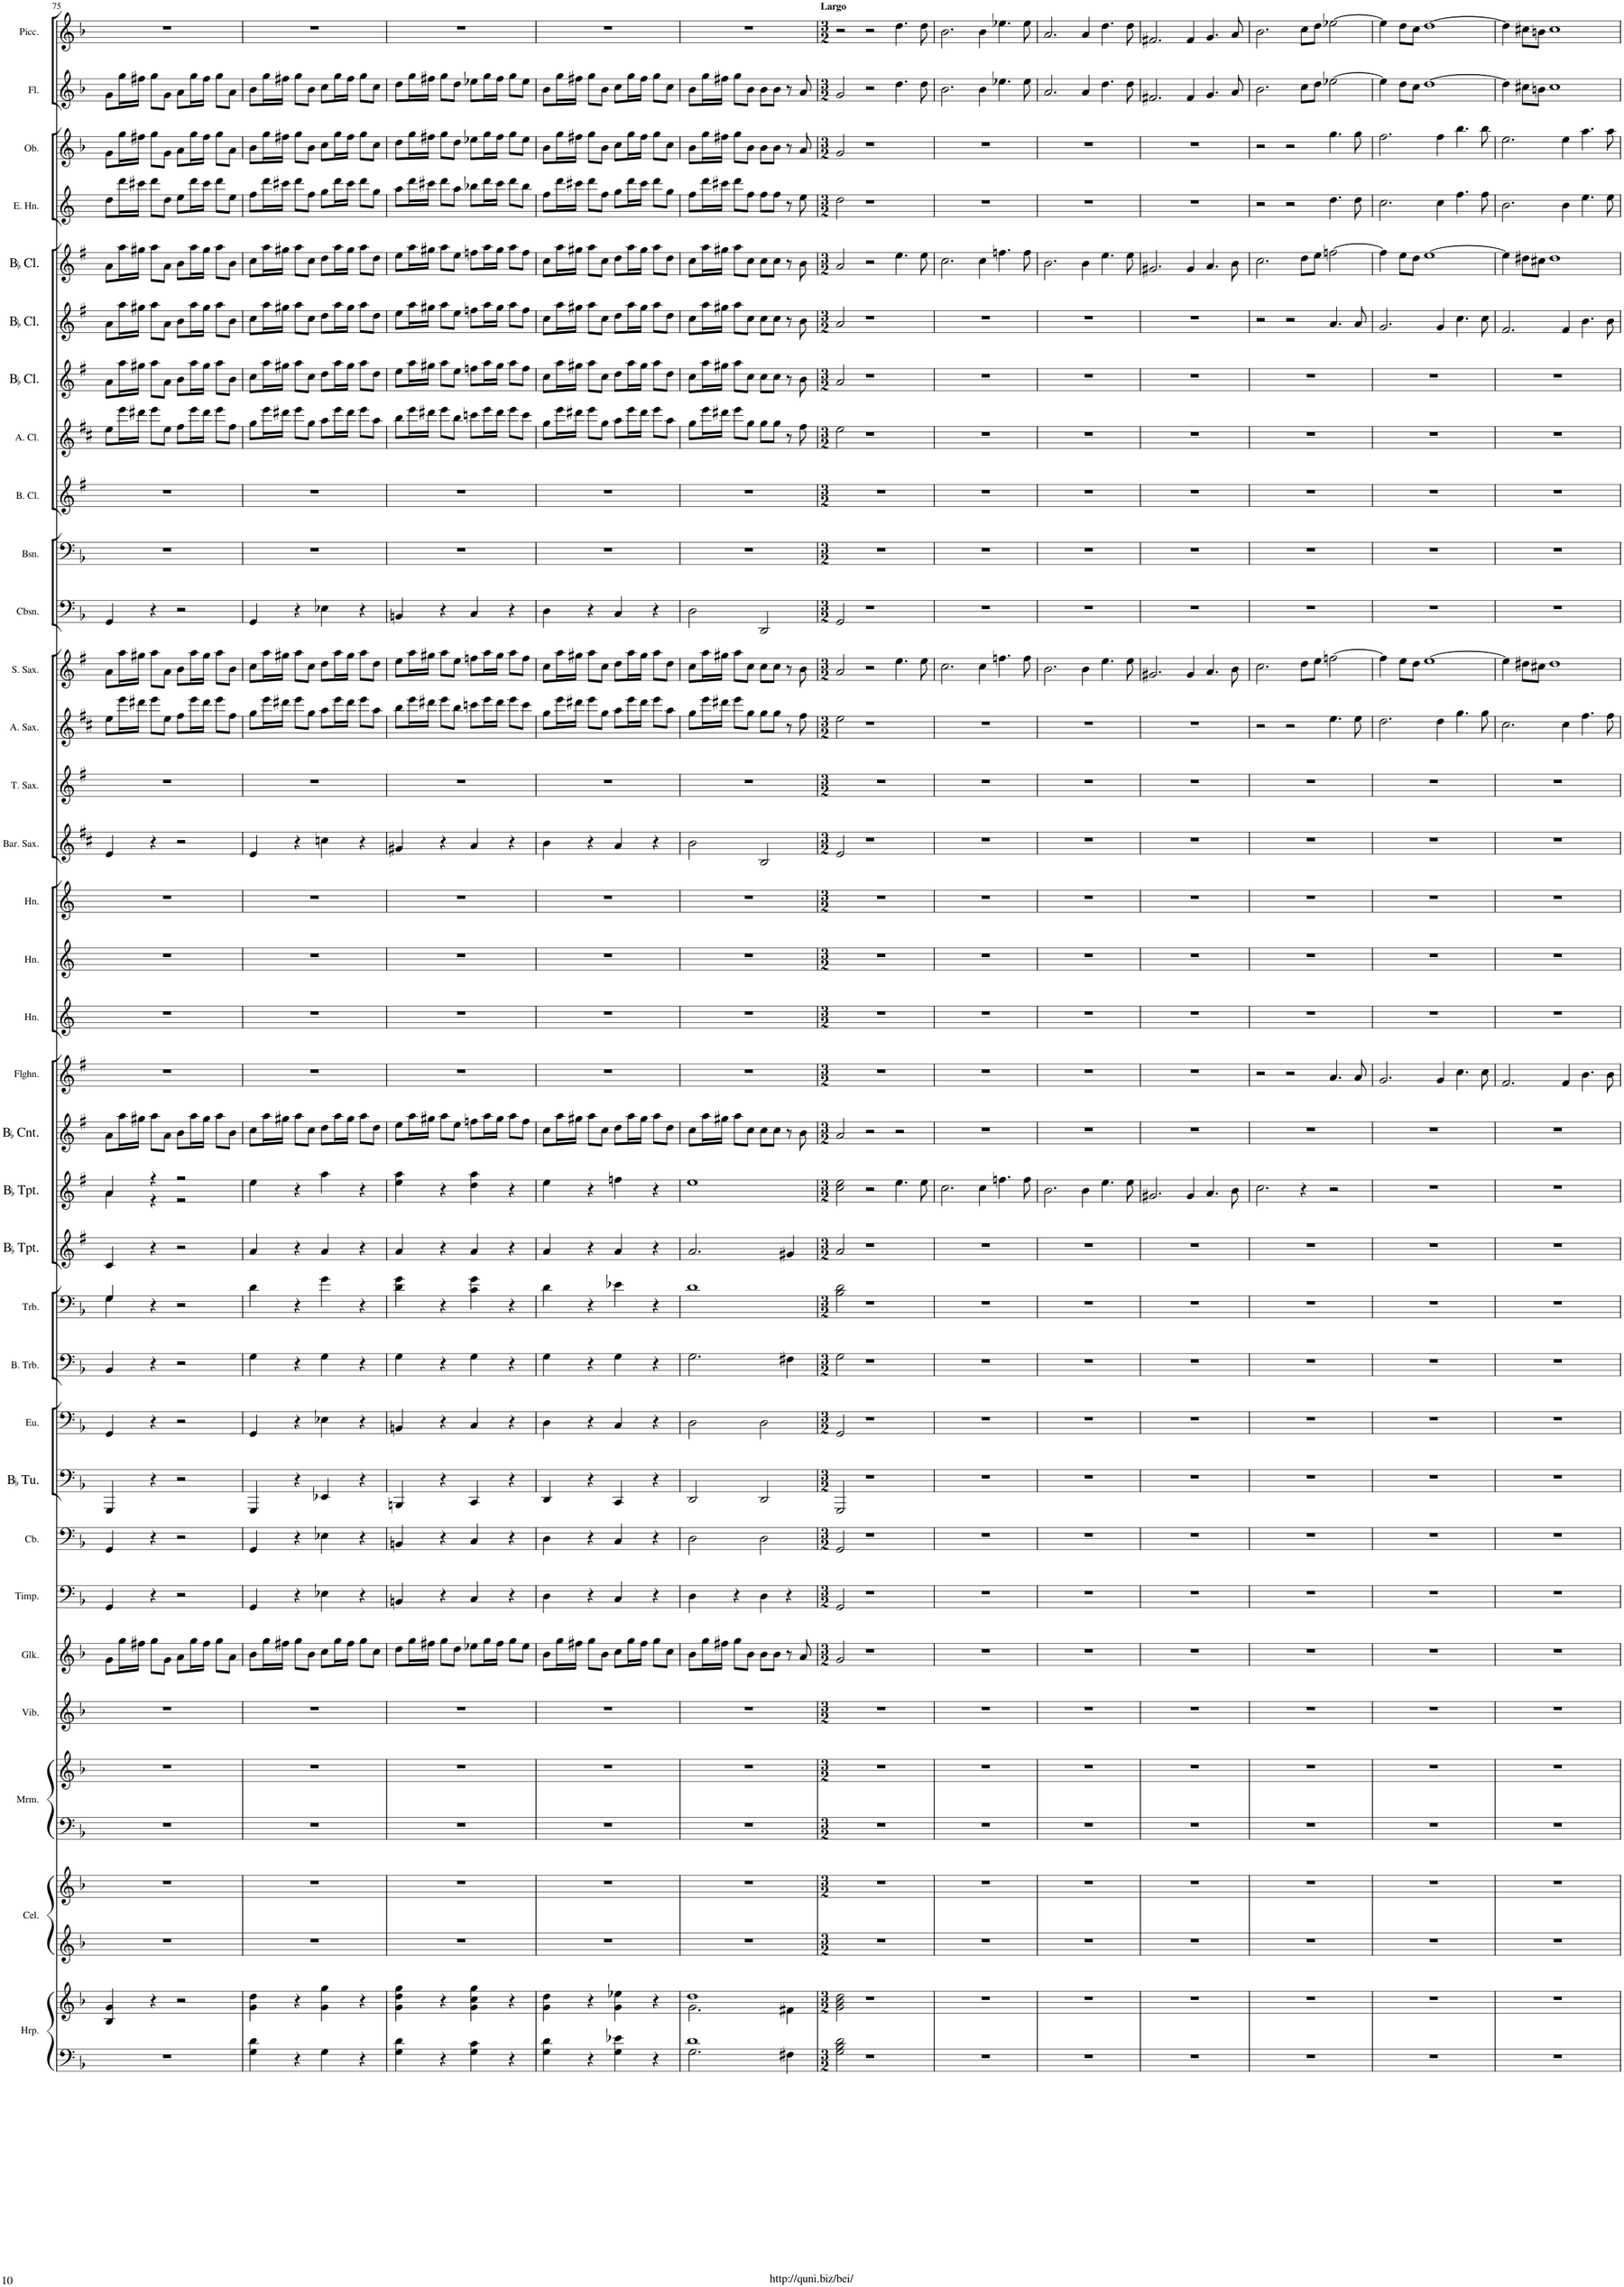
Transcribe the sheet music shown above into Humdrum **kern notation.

**kern	**kern	**kern	**kern	**kern	**kern	**kern	**kern	**kern	**kern	**kern	**kern	**kern	**kern	**kern	**kern	**kern	**kern	**kern	**kern	**kern	**kern	**kern	**kern	**kern	**kern	**kern	**kern	**kern	**kern	**kern	**kern	**kern	**kern	**kern	**kern
*part33	*part33	*part32	*part32	*part31	*part31	*part30	*part29	*part28	*part27	*part26	*part25	*part24	*part23	*part22	*part21	*part20	*part19	*part18	*part17	*part16	*part15	*part14	*part13	*part12	*part11	*part10	*part9	*part8	*part7	*part6	*part5	*part4	*part3	*part2	*part1
*staff36	*staff35	*staff34	*staff33	*staff32	*staff31	*staff30	*staff29	*staff28	*staff27	*staff26	*staff25	*staff24	*staff23	*staff22	*staff21	*staff20	*staff19	*staff18	*staff17	*staff16	*staff15	*staff14	*staff13	*staff12	*staff11	*staff10	*staff9	*staff8	*staff7	*staff6	*staff5	*staff4	*staff3	*staff2	*staff1
*I"Harp	*	*I"Celesta	*	*I"Marimba	*	*I"Vibraphone	*I"Glockenspiel	*I"Timpani	*I"Double Bass	*I"BaccidentalFlat Tuba	*I"Euphonium	*I"Bass Trombone	*I"Trombone	*I"BaccidentalFlat Trumpet	*I"BaccidentalFlat Trumpet	*I"BaccidentalFlat Cornet	*I"Flugelhorn	*I"Horn	*I"Horn	*I"Horn	*I"Baritone Saxophone	*I"Tenor Saxophone	*I"Alto Saxophone	*I"Soprano Saxophone	*I"Contrabassoon	*I"Bassoon	*I"Bass Clarinet	*I"Alto Clarinet	*I"BaccidentalFlat Clarinet	*I"BaccidentalFlat Clarinet	*I"BaccidentalFlat Clarinet	*I"English Horn	*I"Oboe	*I"Flute	*I"Piccolo
*I'Hrp.	*	*I'Cel.	*	*I'Mrm.	*	*I'Vib.	*I'Glk.	*I'Timp.	*	*I'BaccidentalFlat Tu.	*I'Eu.	*I'B. Trb.	*I'Trb.	*I'BaccidentalFlat Tpt.	*I'BaccidentalFlat Tpt.	*I'BaccidentalFlat Cnt.	*I'Flghn.	*I'Hn.	*I'Hn.	*I'Hn.	*I'Bar. Sax.	*I'T. Sax.	*I'A. Sax.	*I'S. Sax.	*I'Cbsn.	*I'Bsn.	*I'B. Cl.	*I'A. Cl.	*I'BaccidentalFlat Cl.	*I'BaccidentalFlat Cl.	*I'BaccidentalFlat Cl.	*I'E. Hn.	*I'Ob.	*I'Fl.	*I'Picc.
!!LO:PB:g=z
*clefF4	*clefG2	*clefG2	*clefG2	*clefF4	*clefG2	*clefG2	*clefG2	*clefF4	*clefF4	*clefF4	*clefF4	*clefF4	*clefF4	*clefG2	*clefG2	*clefG2	*clefG2	*clefG2	*clefG2	*clefG2	*clefG2	*clefG2	*clefG2	*clefG2	*clefF4	*clefF4	*clefG2	*clefG2	*clefG2	*clefG2	*clefG2	*clefG2	*clefG2	*clefG2	*clefG2
*	*	*Trd-7c-12	*Trd-7c-12	*	*	*	*Trd-14c-24	*	*Trd7c12	*	*	*	*	*Trd1c2	*Trd1c2	*Trd1c2	*Trd1c2	*Trd4c7	*Trd4c7	*Trd4c7	*Trd12c21	*Trd8c14	*Trd5c9	*Trd1c2	*Trd7c12	*	*Trd8c14	*Trd5c9	*Trd1c2	*Trd1c2	*Trd1c2	*Trd4c7	*	*	*Trd-7c-12
*k[b-]	*k[b-]	*k[b-]	*k[b-]	*k[b-]	*k[b-]	*k[b-]	*k[b-]	*k[b-]	*k[b-]	*k[b-]	*k[b-]	*k[b-]	*k[b-]	*k[f#]	*k[f#]	*k[f#]	*k[f#]	*k[]	*k[]	*k[]	*k[f#c#]	*k[f#]	*k[f#c#]	*k[f#]	*k[b-]	*k[b-]	*k[f#]	*k[f#c#]	*k[f#]	*k[f#]	*k[f#]	*k[]	*k[b-]	*k[b-]	*k[b-]
*M4/4	*M4/4	*M4/4	*M4/4	*M4/4	*M4/4	*M4/4	*M4/4	*M4/4	*M4/4	*M4/4	*M4/4	*M4/4	*M4/4	*M4/4	*M4/4	*M4/4	*M4/4	*M4/4	*M4/4	*M4/4	*M4/4	*M4/4	*M4/4	*M4/4	*M4/4	*M4/4	*M4/4	*M4/4	*M4/4	*M4/4	*M4/4	*M4/4	*M4/4	*M4/4	*M4/4
=75	=75	=75	=75	=75	=75	=75	=75	=75	=75	=75	=75	=75	=75	=75	=75	=75	=75	=75	=75	=75	=75	=75	=75	=75	=75	=75	=75	=75	=75	=75	=75	=75	=75	=75	=75
*	*	*	*	*	*	*	*	*	*	*	*	*	*^	*	*^	*	*	*	*	*	*	*	*	*	*	*	*	*	*	*	*	*	*	*	*
1r	4B-/ 4g/	1r	1r	1r	1r	1r	8g\L	4GG/	4GG/	4GGG/	4GG/	4BB-/	4G/	4G\	4c/	4a/	4a\	8a\L	1r	1r	1r	1r	4e/	1r	8ee\L	8a\L	4GG/	1r	1r	8ee\L	8a\L	8a\L	8a\L	8dd\L	8g\L	8g\L	1r
.	.	.	.	.	.	.	16gg\L	.	.	.	.	.	.	.	.	.	.	16aa\L	.	.	.	.	.	.	16eee\L	16aa\L	.	.	.	16eee\L	16aa\L	16aa\L	16aa\L	16ddd\L	16gg\L	16gg\L	.
.	.	.	.	.	.	.	16ff#X\JJ	.	.	.	.	.	.	.	.	.	.	16gg#X\JJ	.	.	.	.	.	.	16ddd#X\JJ	16gg#X\JJ	.	.	.	16ddd#X\JJ	16gg#X\JJ	16gg#X\JJ	16gg#X\JJ	16ccc#X\JJ	16ff#X\JJ	16ff#X\JJ	.
.	4r	.	.	.	.	.	8gg\L	4r	4r	4r	4r	4r	4r	2.ryy	4r	4r	4r	8aa\L	.	.	.	.	4r	.	8eee\L	8aa\L	4r	.	.	8eee\L	8aa\L	8aa\L	8aa\L	8ddd\L	8gg\L	8gg\L	.
.	.	.	.	.	.	.	8g\J	.	.	.	.	.	.	.	.	.	.	8a\J	.	.	.	.	.	.	8ee\J	8a\J	.	.	.	8ee\J	8a\J	8a\J	8a\J	8dd\J	8g\J	8g\J	.
.	2r	.	.	.	.	.	8a\L	2r	2r	2r	2r	2r	2r	.	2r	2r	2r	8b\L	.	.	.	.	2r	.	8ff#\L	8b\L	2r	.	.	8ff#\L	8b\L	8b\L	8b\L	8ee\L	8a\L	8a\L	.
.	.	.	.	.	.	.	16gg\L	.	.	.	.	.	.	.	.	.	.	16aa\L	.	.	.	.	.	.	16eee\L	16aa\L	.	.	.	16eee\L	16aa\L	16aa\L	16aa\L	16ddd\L	16gg\L	16gg\L	.
.	.	.	.	.	.	.	16ff#\JJ	.	.	.	.	.	.	.	.	.	.	16gg#\JJ	.	.	.	.	.	.	16ddd#\JJ	16gg#\JJ	.	.	.	16ddd#\JJ	16gg#\JJ	16gg#\JJ	16gg#\JJ	16ccc#\JJ	16ff#\JJ	16ff#\JJ	.
.	.	.	.	.	.	.	8gg\L	.	.	.	.	.	.	.	.	.	.	8aa\L	.	.	.	.	.	.	8eee\L	8aa\L	.	.	.	8eee\L	8aa\L	8aa\L	8aa\L	8ddd\L	8gg\L	8gg\L	.
.	.	.	.	.	.	.	8a\J	.	.	.	.	.	.	.	.	.	.	8b\J	.	.	.	.	.	.	8ff#\J	8b\J	.	.	.	8ff#\J	8b\J	8b\J	8b\J	8ee\J	8a\J	8a\J	.
*	*	*	*	*	*	*	*	*	*	*	*	*	*v	*v	*	*v	*v	*	*	*	*	*	*	*	*	*	*	*	*	*	*	*	*	*	*	*	*
=76	=76	=76	=76	=76	=76	=76	=76	=76	=76	=76	=76	=76	=76	=76	=76	=76	=76	=76	=76	=76	=76	=76	=76	=76	=76	=76	=76	=76	=76	=76	=76	=76	=76	=76	=76
4G\ 4d\	4g\ 4dd\	1r	1r	1r	1r	1r	8b-\L	4GG/	4GG/	4GGG/	4GG/	4G\	4d\	4a/	4ee\	8cc\L	1r	1r	1r	1r	4e/	1r	8gg\L	8cc\L	4GG/	1r	1r	8gg\L	8cc\L	8cc\L	8cc\L	8ff\L	8b-\L	8b-\L	1r
.	.	.	.	.	.	.	16gg\L	.	.	.	.	.	.	.	.	16aa\L	.	.	.	.	.	.	16eee\L	16aa\L	.	.	.	16eee\L	16aa\L	16aa\L	16aa\L	16ddd\L	16gg\L	16gg\L	.
.	.	.	.	.	.	.	16ff#X\JJ	.	.	.	.	.	.	.	.	16gg#X\JJ	.	.	.	.	.	.	16ddd#X\JJ	16gg#X\JJ	.	.	.	16ddd#X\JJ	16gg#X\JJ	16gg#X\JJ	16gg#X\JJ	16ccc#X\JJ	16ff#X\JJ	16ff#X\JJ	.
4r	4r	.	.	.	.	.	8gg\L	4r	4r	4r	4r	4r	4r	4r	4r	8aa\L	.	.	.	.	4r	.	8eee\L	8aa\L	4r	.	.	8eee\L	8aa\L	8aa\L	8aa\L	8ddd\L	8gg\L	8gg\L	.
.	.	.	.	.	.	.	8b-\J	.	.	.	.	.	.	.	.	8cc\J	.	.	.	.	.	.	8gg\J	8cc\J	.	.	.	8gg\J	8cc\J	8cc\J	8cc\J	8ff\J	8b-\J	8b-\J	.
4G\	4g\ 4gg\	.	.	.	.	.	8cc\L	4E-X\	4E-X\	4EE-X/	4E-X\	4G\	4g\	4a/	4aa\	8dd\L	.	.	.	.	4ccn\	.	8aa\L	8dd\L	4E-X\	.	.	8aa\L	8dd\L	8dd\L	8dd\L	8gg\L	8cc\L	8cc\L	.
.	.	.	.	.	.	.	16gg\L	.	.	.	.	.	.	.	.	16aa\L	.	.	.	.	.	.	16eee\L	16aa\L	.	.	.	16eee\L	16aa\L	16aa\L	16aa\L	16ddd\L	16gg\L	16gg\L	.
.	.	.	.	.	.	.	16ff#\JJ	.	.	.	.	.	.	.	.	16gg#\JJ	.	.	.	.	.	.	16ddd#\JJ	16gg#\JJ	.	.	.	16ddd#\JJ	16gg#\JJ	16gg#\JJ	16gg#\JJ	16ccc#\JJ	16ff#\JJ	16ff#\JJ	.
4r	4r	.	.	.	.	.	8gg\L	4r	4r	4r	4r	4r	4r	4r	4r	8aa\L	.	.	.	.	4r	.	8eee\L	8aa\L	4r	.	.	8eee\L	8aa\L	8aa\L	8aa\L	8ddd\L	8gg\L	8gg\L	.
.	.	.	.	.	.	.	8cc\J	.	.	.	.	.	.	.	.	8dd\J	.	.	.	.	.	.	8aa\J	8dd\J	.	.	.	8aa\J	8dd\J	8dd\J	8dd\J	8gg\J	8cc\J	8cc\J	.
=77	=77	=77	=77	=77	=77	=77	=77	=77	=77	=77	=77	=77	=77	=77	=77	=77	=77	=77	=77	=77	=77	=77	=77	=77	=77	=77	=77	=77	=77	=77	=77	=77	=77	=77	=77
4G\ 4d\	4g\ 4dd\ 4gg\	1r	1r	1r	1r	1r	8dd\L	4BBn/	4BBn/	4BBBn/	4BBn/	4G\	4d\ 4g\	4a/	4ee\ 4aa\	8ee\L	1r	1r	1r	1r	4g#X/	1r	8bb\L	8ee\L	4BBn/	1r	1r	8bb\L	8ee\L	8ee\L	8ee\L	8aa\L	8dd\L	8dd\L	1r
.	.	.	.	.	.	.	16gg\L	.	.	.	.	.	.	.	.	16aa\L	.	.	.	.	.	.	16eee\L	16aa\L	.	.	.	16eee\L	16aa\L	16aa\L	16aa\L	16ddd\L	16gg\L	16gg\L	.
.	.	.	.	.	.	.	16ff#X\JJ	.	.	.	.	.	.	.	.	16gg#X\JJ	.	.	.	.	.	.	16ddd#X\JJ	16gg#X\JJ	.	.	.	16ddd#X\JJ	16gg#X\JJ	16gg#X\JJ	16gg#X\JJ	16ccc#X\JJ	16ff#X\JJ	16ff#X\JJ	.
4r	4r	.	.	.	.	.	8gg\L	4r	4r	4r	4r	4r	4r	4r	4r	8aa\L	.	.	.	.	4r	.	8eee\L	8aa\L	4r	.	.	8eee\L	8aa\L	8aa\L	8aa\L	8ddd\L	8gg\L	8gg\L	.
.	.	.	.	.	.	.	8dd\J	.	.	.	.	.	.	.	.	8ee\J	.	.	.	.	.	.	8bb\J	8ee\J	.	.	.	8bb\J	8ee\J	8ee\J	8ee\J	8aa\J	8dd\J	8dd\J	.
4G\ 4c\	4g\ 4cc\ 4gg\	.	.	.	.	.	8ee-X\L	4C/	4C/	4CC/	4C/	4G\	4c\ 4g\	4a/	4dd\ 4aa\	8ffn\L	.	.	.	.	4a/	.	8cccn\L	8ffn\L	4C/	.	.	8cccn\L	8ffn\L	8ffn\L	8ffn\L	8bb-X\L	8ee-X\L	8ee-X\L	.
.	.	.	.	.	.	.	16gg\L	.	.	.	.	.	.	.	.	16aa\L	.	.	.	.	.	.	16eee\L	16aa\L	.	.	.	16eee\L	16aa\L	16aa\L	16aa\L	16ddd\L	16gg\L	16gg\L	.
.	.	.	.	.	.	.	16ff#\JJ	.	.	.	.	.	.	.	.	16gg#\JJ	.	.	.	.	.	.	16ddd#\JJ	16gg#\JJ	.	.	.	16ddd#\JJ	16gg#\JJ	16gg#\JJ	16gg#\JJ	16ccc#\JJ	16ff#\JJ	16ff#\JJ	.
4r	4r	.	.	.	.	.	8gg\L	4r	4r	4r	4r	4r	4r	4r	4r	8aa\L	.	.	.	.	4r	.	8eee\L	8aa\L	4r	.	.	8eee\L	8aa\L	8aa\L	8aa\L	8ddd\L	8gg\L	8gg\L	.
.	.	.	.	.	.	.	8ee-\J	.	.	.	.	.	.	.	.	8ff\J	.	.	.	.	.	.	8ccc\J	8ff\J	.	.	.	8ccc\J	8ff\J	8ff\J	8ff\J	8bb-\J	8ee-\J	8ee-\J	.
=78	=78	=78	=78	=78	=78	=78	=78	=78	=78	=78	=78	=78	=78	=78	=78	=78	=78	=78	=78	=78	=78	=78	=78	=78	=78	=78	=78	=78	=78	=78	=78	=78	=78	=78	=78
4G\ 4d\	4g\ 4dd\	1r	1r	1r	1r	1r	8b-\L	4D\	4D\	4DD/	4D\	4G\	4d\	4a/	4ee\	8cc\L	1r	1r	1r	1r	4b\	1r	8gg\L	8cc\L	4D\	1r	1r	8gg\L	8cc\L	8cc\L	8cc\L	8ff\L	8b-\L	8b-\L	1r
.	.	.	.	.	.	.	16gg\L	.	.	.	.	.	.	.	.	16aa\L	.	.	.	.	.	.	16eee\L	16aa\L	.	.	.	16eee\L	16aa\L	16aa\L	16aa\L	16ddd\L	16gg\L	16gg\L	.
.	.	.	.	.	.	.	16ff#X\JJ	.	.	.	.	.	.	.	.	16gg#X\JJ	.	.	.	.	.	.	16ddd#X\JJ	16gg#X\JJ	.	.	.	16ddd#X\JJ	16gg#X\JJ	16gg#X\JJ	16gg#X\JJ	16ccc#X\JJ	16ff#X\JJ	16ff#X\JJ	.
4r	4r	.	.	.	.	.	8gg\L	4r	4r	4r	4r	4r	4r	4r	4r	8aa\L	.	.	.	.	4r	.	8eee\L	8aa\L	4r	.	.	8eee\L	8aa\L	8aa\L	8aa\L	8ddd\L	8gg\L	8gg\L	.
.	.	.	.	.	.	.	8b-\J	.	.	.	.	.	.	.	.	8cc\J	.	.	.	.	.	.	8gg\J	8cc\J	.	.	.	8gg\J	8cc\J	8cc\J	8cc\J	8ff\J	8b-\J	8b-\J	.
4G\ 4e-X\	4g\ 4ee-X\	.	.	.	.	.	8cc\L	4C/	4C/	4CC/	4C/	4G\	4e-X\	4a/	4ffn\	8dd\L	.	.	.	.	4a/	.	8aa\L	8dd\L	4C/	.	.	8aa\L	8dd\L	8dd\L	8dd\L	8gg\L	8cc\L	8cc\L	.
.	.	.	.	.	.	.	16gg\L	.	.	.	.	.	.	.	.	16aa\L	.	.	.	.	.	.	16eee\L	16aa\L	.	.	.	16eee\L	16aa\L	16aa\L	16aa\L	16ddd\L	16gg\L	16gg\L	.
.	.	.	.	.	.	.	16ff#\JJ	.	.	.	.	.	.	.	.	16gg#\JJ	.	.	.	.	.	.	16ddd#\JJ	16gg#\JJ	.	.	.	16ddd#\JJ	16gg#\JJ	16gg#\JJ	16gg#\JJ	16ccc#\JJ	16ff#\JJ	16ff#\JJ	.
4r	4r	.	.	.	.	.	8gg\L	4r	4r	4r	4r	4r	4r	4r	4r	8aa\L	.	.	.	.	4r	.	8eee\L	8aa\L	4r	.	.	8eee\L	8aa\L	8aa\L	8aa\L	8ddd\L	8gg\L	8gg\L	.
.	.	.	.	.	.	.	8cc\J	.	.	.	.	.	.	.	.	8dd\J	.	.	.	.	.	.	8aa\J	8dd\J	.	.	.	8aa\J	8dd\J	8dd\J	8dd\J	8gg\J	8cc\J	8cc\J	.
=79	=79	=79	=79	=79	=79	=79	=79	=79	=79	=79	=79	=79	=79	=79	=79	=79	=79	=79	=79	=79	=79	=79	=79	=79	=79	=79	=79	=79	=79	=79	=79	=79	=79	=79	=79
*^	*^	*	*	*	*	*	*	*	*	*	*	*	*	*	*	*	*	*	*	*	*	*	*	*	*	*	*	*	*	*	*	*	*	*	*
1d	2.G\	1dd	2.g\	1r	1r	1r	1r	1r	8b-\L	4D\	2D\	2DD/	2D\	2.G\	1d	2.a/	1ee	8cc\L	1r	1r	1r	1r	2b\	1r	8gg\L	8cc\L	2D\	1r	1r	8gg\L	8cc\L	8cc\L	8cc\L	8ff\L	8b-\L	8b-\L	1r
.	.	.	.	.	.	.	.	.	16gg\L	.	.	.	.	.	.	.	.	16aa\L	.	.	.	.	.	.	16eee\L	16aa\L	.	.	.	16eee\L	16aa\L	16aa\L	16aa\L	16ddd\L	16gg\L	16gg\L	.
.	.	.	.	.	.	.	.	.	16ff#X\JJ	.	.	.	.	.	.	.	.	16gg#X\JJ	.	.	.	.	.	.	16ddd#X\JJ	16gg#X\JJ	.	.	.	16ddd#X\JJ	16gg#X\JJ	16gg#X\JJ	16gg#X\JJ	16ccc#X\JJ	16ff#X\JJ	16ff#X\JJ	.
.	.	.	.	.	.	.	.	.	8gg\L	4r	.	.	.	.	.	.	.	8aa\L	.	.	.	.	.	.	8eee\L	8aa\L	.	.	.	8eee\L	8aa\L	8aa\L	8aa\L	8ddd\L	8gg\L	8gg\L	.
.	.	.	.	.	.	.	.	.	8b-\J	.	.	.	.	.	.	.	.	8cc\J	.	.	.	.	.	.	8gg\J	8cc\J	.	.	.	8gg\J	8cc\J	8cc\J	8cc\J	8ff\J	8b-\J	8b-\J	.
.	.	.	.	.	.	.	.	.	8b-\L	4D\	2D\	2DD/	2D\	.	.	.	.	8cc\L	.	.	.	.	2B/	.	8gg\L	8cc\L	2DD/	.	.	8gg\L	8cc\L	8cc\L	8cc\L	8ff\L	8b-\L	8b-\L	.
.	.	.	.	.	.	.	.	.	8b-\J	.	.	.	.	.	.	.	.	8cc\J	.	.	.	.	.	.	8gg\J	8cc\J	.	.	.	8gg\J	8cc\J	8cc\J	8cc\J	8ff\J	8b-\J	8b-\J	.
.	4F#X\	.	4f#X\	.	.	.	.	.	8r	4r	.	.	.	4F#X\	.	4g#X/	.	8r	.	.	.	.	.	.	8r	8r	.	.	.	8r	8r	8r	8r	8r	8r	8r	.
.	.	.	.	.	.	.	.	.	8a/	.	.	.	.	.	.	.	.	8b\	.	.	.	.	.	.	8ff#\	8b\	.	.	.	8ff#\	8b\	8b\	8b\	8ee\	8a/	8a/	.
*v	*v	*	*	*	*	*	*	*	*	*	*	*	*	*	*	*	*	*	*	*	*	*	*	*	*	*	*	*	*	*	*	*	*	*	*	*	*
*	*v	*v	*	*	*	*	*	*	*	*	*	*	*	*	*	*	*	*	*	*	*	*	*	*	*	*	*	*	*	*	*	*	*	*	*	*
=80	=80	=80	=80	=80	=80	=80	=80	=80	=80	=80	=80	=80	=80	=80	=80	=80	=80	=80	=80	=80	=80	=80	=80	=80	=80	=80	=80	=80	=80	=80	=80	=80	=80	=80	=80
*M3/2	*M3/2	*M3/2	*M3/2	*M3/2	*M3/2	*M3/2	*M3/2	*M3/2	*M3/2	*M3/2	*M3/2	*M3/2	*M3/2	*M3/2	*M3/2	*M3/2	*M3/2	*M3/2	*M3/2	*M3/2	*M3/2	*M3/2	*M3/2	*M3/2	*M3/2	*M3/2	*M3/2	*M3/2	*M3/2	*M3/2	*M3/2	*M3/2	*M3/2	*M3/2	*M3/2
!	!	!	!	!	!	!	!	!	!	!	!	!	!	!	!	!	!	!	!	!	!	!	!	!	!	!	!	!	!	!	!	!	!	!	!LO:TX:a:B:t=Largo
2G\ 2B-\ 2d\	2g\ 2b-\ 2dd\	1.r	1.r	1.r	1.r	1.r	2g/	2GG/	2GG/	2GGG/	2GG/	2G\	2B-\ 2d\	2a/	2cc\ 2ee\	2a/	1.r	1.r	1.r	1.r	2e/	1.r	2ee\	2a/	2GG/	1.r	1.r	2ee\	2a/	2a/	2a/	2dd\	2g/	2g/	2r
1r	1r	.	.	.	.	.	1r	1r	1r	1r	1r	1r	1r	1r	2r	2r	.	.	.	.	1r	.	1r	2r	1r	.	.	1r	1r	1r	2r	1r	1r	2r	2r
.	.	.	.	.	.	.	.	.	.	.	.	.	.	.	4.ee\	2r	.	.	.	.	.	.	.	4.ee\	.	.	.	.	.	.	4.ee\	.	.	4.dd\	4.dd\
.	.	.	.	.	.	.	.	.	.	.	.	.	.	.	8ee\	.	.	.	.	.	.	.	.	8ee\	.	.	.	.	.	.	8ee\	.	.	8dd\	8dd\
=81	=81	=81	=81	=81	=81	=81	=81	=81	=81	=81	=81	=81	=81	=81	=81	=81	=81	=81	=81	=81	=81	=81	=81	=81	=81	=81	=81	=81	=81	=81	=81	=81	=81	=81	=81
1.r	1.r	1.r	1.r	1.r	1.r	1.r	1.r	1.r	1.r	1.r	1.r	1.r	1.r	1.r	2.cc\	1.r	1.r	1.r	1.r	1.r	1.r	1.r	1.r	2.cc\	1.r	1.r	1.r	1.r	1.r	1.r	2.cc\	1.r	1.r	2.b-\	2.b-\
.	.	.	.	.	.	.	.	.	.	.	.	.	.	.	4cc\	.	.	.	.	.	.	.	.	4cc\	.	.	.	.	.	.	4cc\	.	.	4b-\	4b-\
.	.	.	.	.	.	.	.	.	.	.	.	.	.	.	4.ffn\	.	.	.	.	.	.	.	.	4.ffn\	.	.	.	.	.	.	4.ffn\	.	.	4.ee-X\	4.ee-X\
.	.	.	.	.	.	.	.	.	.	.	.	.	.	.	8ff\	.	.	.	.	.	.	.	.	8ff\	.	.	.	.	.	.	8ff\	.	.	8ee-\	8ee-\
2ryy	2ryy	2ryy	2ryy	2ryy	2ryy	2ryy	2ryy	2ryy	2ryy	2ryy	2ryy	2ryy	2r	2ryy	2ryy	2ryy	2ryy	2ryy	2ryy	2ryy	2ryy	2ryy	2ryy	2ryy	2ryy	2ryy	2ryy	2ryy	2ryy	2ryy	2ryy	2ryy	2ryy	2ryy	2ryy
=82	=82	=82	=82	=82	=82	=82	=82	=82	=82	=82	=82	=82	=82	=82	=82	=82	=82	=82	=82	=82	=82	=82	=82	=82	=82	=82	=82	=82	=82	=82	=82	=82	=82	=82	=82
1.r	1.r	1.r	1.r	1.r	1.r	1.r	1.r	1.r	1.r	1.r	1.r	1.r	1.r	1.r	2.b\	1.r	1.r	1.r	1.r	1.r	1.r	1.r	1.r	2.b\	1.r	1.r	1.r	1.r	1.r	1.r	2.b\	1.r	1.r	2.a/	2.a/
.	.	.	.	.	.	.	.	.	.	.	.	.	.	.	4b\	.	.	.	.	.	.	.	.	4b\	.	.	.	.	.	.	4b\	.	.	4a/	4a/
.	.	.	.	.	.	.	.	.	.	.	.	.	.	.	4.ee\	.	.	.	.	.	.	.	.	4.ee\	.	.	.	.	.	.	4.ee\	.	.	4.dd\	4.dd\
.	.	.	.	.	.	.	.	.	.	.	.	.	.	.	8ee\	.	.	.	.	.	.	.	.	8ee\	.	.	.	.	.	.	8ee\	.	.	8dd\	8dd\
=83	=83	=83	=83	=83	=83	=83	=83	=83	=83	=83	=83	=83	=83	=83	=83	=83	=83	=83	=83	=83	=83	=83	=83	=83	=83	=83	=83	=83	=83	=83	=83	=83	=83	=83	=83
1.r	1.r	1.r	1.r	1.r	1.r	1.r	1.r	1.r	1.r	1.r	1.r	1.r	1.r	1.r	2.g#X/	1.r	1.r	1.r	1.r	1.r	1.r	1.r	1.r	2.g#X/	1.r	1.r	1.r	1.r	1.r	1.r	2.g#X/	1.r	1.r	2.f#X/	2.f#X/
.	.	.	.	.	.	.	.	.	.	.	.	.	.	.	4g#/	.	.	.	.	.	.	.	.	4g#/	.	.	.	.	.	.	4g#/	.	.	4f#/	4f#/
.	.	.	.	.	.	.	.	.	.	.	.	.	.	.	4.a/	.	.	.	.	.	.	.	.	4.a/	.	.	.	.	.	.	4.a/	.	.	4.g/	4.g/
.	.	.	.	.	.	.	.	.	.	.	.	.	.	.	8b\	.	.	.	.	.	.	.	.	8b\	.	.	.	.	.	.	8b\	.	.	8a/	8a/
=84	=84	=84	=84	=84	=84	=84	=84	=84	=84	=84	=84	=84	=84	=84	=84	=84	=84	=84	=84	=84	=84	=84	=84	=84	=84	=84	=84	=84	=84	=84	=84	=84	=84	=84	=84
1.r	1.r	1.r	1.r	1.r	1.r	1.r	1.r	1.r	1.r	1.r	1.r	1.r	1.r	1.r	2.cc\	1.r	2r	1.r	1.r	1.r	1.r	1.r	2r	2.cc\	1.r	1.r	1.r	1.r	1.r	2r	2.cc\	2r	2r	2.b-\	2.b-\
.	.	.	.	.	.	.	.	.	.	.	.	.	.	.	.	.	2r	.	.	.	.	.	2r	.	.	.	.	.	.	2r	.	2r	2r	.	.
.	.	.	.	.	.	.	.	.	.	.	.	.	.	.	4r	.	.	.	.	.	.	.	.	8dd\L	.	.	.	.	.	.	8dd\L	.	.	8cc\L	8cc\L
.	.	.	.	.	.	.	.	.	.	.	.	.	.	.	.	.	.	.	.	.	.	.	.	8ee\J	.	.	.	.	.	.	8ee\J	.	.	8dd\J	8dd\J
.	.	.	.	.	.	.	.	.	.	.	.	.	.	.	2r	.	4.a/	.	.	.	.	.	4.ee\	[2ffn\	.	.	.	.	.	4.a/	[2ffn\	4.dd\	4.gg\	[2ee-X\	[2ee-X\
.	.	.	.	.	.	.	.	.	.	.	.	.	.	.	.	.	8a/	.	.	.	.	.	8ee\	.	.	.	.	.	.	8a/	.	8dd\	8gg\	.	.
=85	=85	=85	=85	=85	=85	=85	=85	=85	=85	=85	=85	=85	=85	=85	=85	=85	=85	=85	=85	=85	=85	=85	=85	=85	=85	=85	=85	=85	=85	=85	=85	=85	=85	=85	=85
1.r	1.r	1.r	1.r	1.r	1.r	1.r	1.r	1.r	1.r	1.r	1.r	1.r	1.r	1.r	1.r	1.r	2.g/	1.r	1.r	1.r	1.r	1.r	2.dd\	4ff\]	1.r	1.r	1.r	1.r	1.r	2.g/	4ff\]	2.cc\	2.ff\	4ee-\]	4ee-\]
.	.	.	.	.	.	.	.	.	.	.	.	.	.	.	.	.	.	.	.	.	.	.	.	8ee\L	.	.	.	.	.	.	8ee\L	.	.	8dd\L	8dd\L
.	.	.	.	.	.	.	.	.	.	.	.	.	.	.	.	.	.	.	.	.	.	.	.	8dd\J	.	.	.	.	.	.	8dd\J	.	.	8cc\J	8cc\J
.	.	.	.	.	.	.	.	.	.	.	.	.	.	.	.	.	.	.	.	.	.	.	.	[1ee	.	.	.	.	.	.	[1ee	.	.	[1dd	[1dd
.	.	.	.	.	.	.	.	.	.	.	.	.	.	.	.	.	4g/	.	.	.	.	.	4dd\	.	.	.	.	.	.	4g/	.	4cc\	4ff\	.	.
.	.	.	.	.	.	.	.	.	.	.	.	.	.	.	.	.	4.cc\	.	.	.	.	.	4.gg\	.	.	.	.	.	.	4.cc\	.	4.ff\	4.bb-\	.	.
.	.	.	.	.	.	.	.	.	.	.	.	.	.	.	.	.	8cc\	.	.	.	.	.	8gg\	.	.	.	.	.	.	8cc\	.	8ff\	8bb-\	.	.
=86	=86	=86	=86	=86	=86	=86	=86	=86	=86	=86	=86	=86	=86	=86	=86	=86	=86	=86	=86	=86	=86	=86	=86	=86	=86	=86	=86	=86	=86	=86	=86	=86	=86	=86	=86
1.r	1.r	1.r	1.r	1.r	1.r	1.r	1.r	1.r	1.r	1.r	1.r	1.r	1.r	1.r	1.r	1.r	2.f#/	1.r	1.r	1.r	1.r	1.r	2.cc#\	4ee\]	1.r	1.r	1.r	1.r	1.r	2.f#/	4ee\]	2.b\	2.ee\	4dd\]	4dd\]
.	.	.	.	.	.	.	.	.	.	.	.	.	.	.	.	.	.	.	.	.	.	.	.	8dd#X\L	.	.	.	.	.	.	8dd#X\L	.	.	8cc#X\L	8cc#X\L
.	.	.	.	.	.	.	.	.	.	.	.	.	.	.	.	.	.	.	.	.	.	.	.	8cc#X\J	.	.	.	.	.	.	8cc#X\J	.	.	8bn\J	8bn\J
.	.	.	.	.	.	.	.	.	.	.	.	.	.	.	.	.	.	.	.	.	.	.	.	1dd#	.	.	.	.	.	.	1dd#	.	.	1cc#	1cc#
.	.	.	.	.	.	.	.	.	.	.	.	.	.	.	.	.	4f#/	.	.	.	.	.	4cc#\	.	.	.	.	.	.	4f#/	.	4b\	4ee\	.	.
.	.	.	.	.	.	.	.	.	.	.	.	.	.	.	.	.	4.b\	.	.	.	.	.	4.ff#\	.	.	.	.	.	.	4.b\	.	4.ee\	4.aa\	.	.
.	.	.	.	.	.	.	.	.	.	.	.	.	.	.	.	.	8b\	.	.	.	.	.	8ff#\	.	.	.	.	.	.	8b\	.	8ee\	8aa\	.	.
=	=	=	=	=	=	=	=	=	=	=	=	=	=	=	=	=	=	=	=	=	=	=	=	=	=	=	=	=	=	=	=	=	=	=	=
*-	*-	*-	*-	*-	*-	*-	*-	*-	*-	*-	*-	*-	*-	*-	*-	*-	*-	*-	*-	*-	*-	*-	*-	*-	*-	*-	*-	*-	*-	*-	*-	*-	*-	*-	*-
